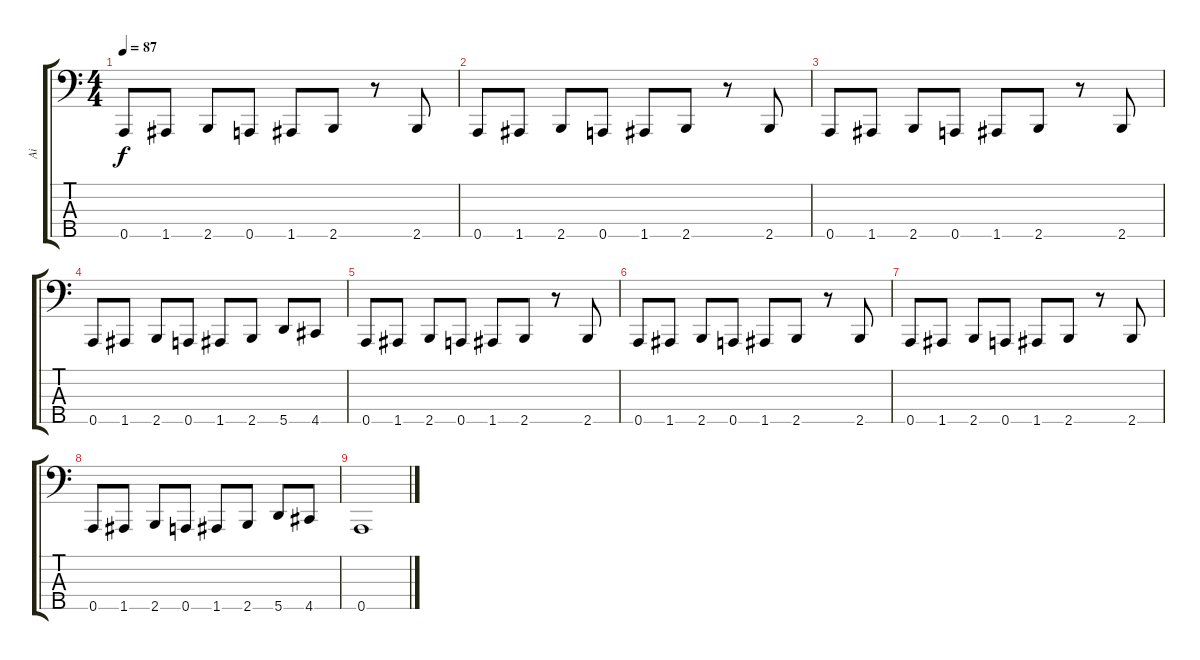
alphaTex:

\track ("Ai" "Ai") {instrument electricbasspick}
\staff {score tabs}
\tuning (F2 C2 G1 D1 A0) {hide}
\ts (4 4)
\tempo 87
\clef f4
\ks c
0.5.8{dy f} 1.5.8 2.5.8 0.5.8 1.5.8 2.5.8 r.8 2.5.8 |
0.5.8 1.5.8 2.5.8 0.5.8 1.5.8 2.5.8 r.8 2.5.8 |
0.5.8 1.5.8 2.5.8 0.5.8 1.5.8 2.5.8 r.8 2.5.8 |
0.5.8 1.5.8 2.5.8 0.5.8 1.5.8 2.5.8 5.5.8 4.5.8 |
0.5.8 1.5.8 2.5.8 0.5.8 1.5.8 2.5.8 r.8 2.5.8 |
0.5.8 1.5.8 2.5.8 0.5.8 1.5.8 2.5.8 r.8 2.5.8 |
0.5.8 1.5.8 2.5.8 0.5.8 1.5.8 2.5.8 r.8 2.5.8 |
0.5.8 1.5.8 2.5.8 0.5.8 1.5.8 2.5.8 5.5.8 4.5.8 |
0.5.1
